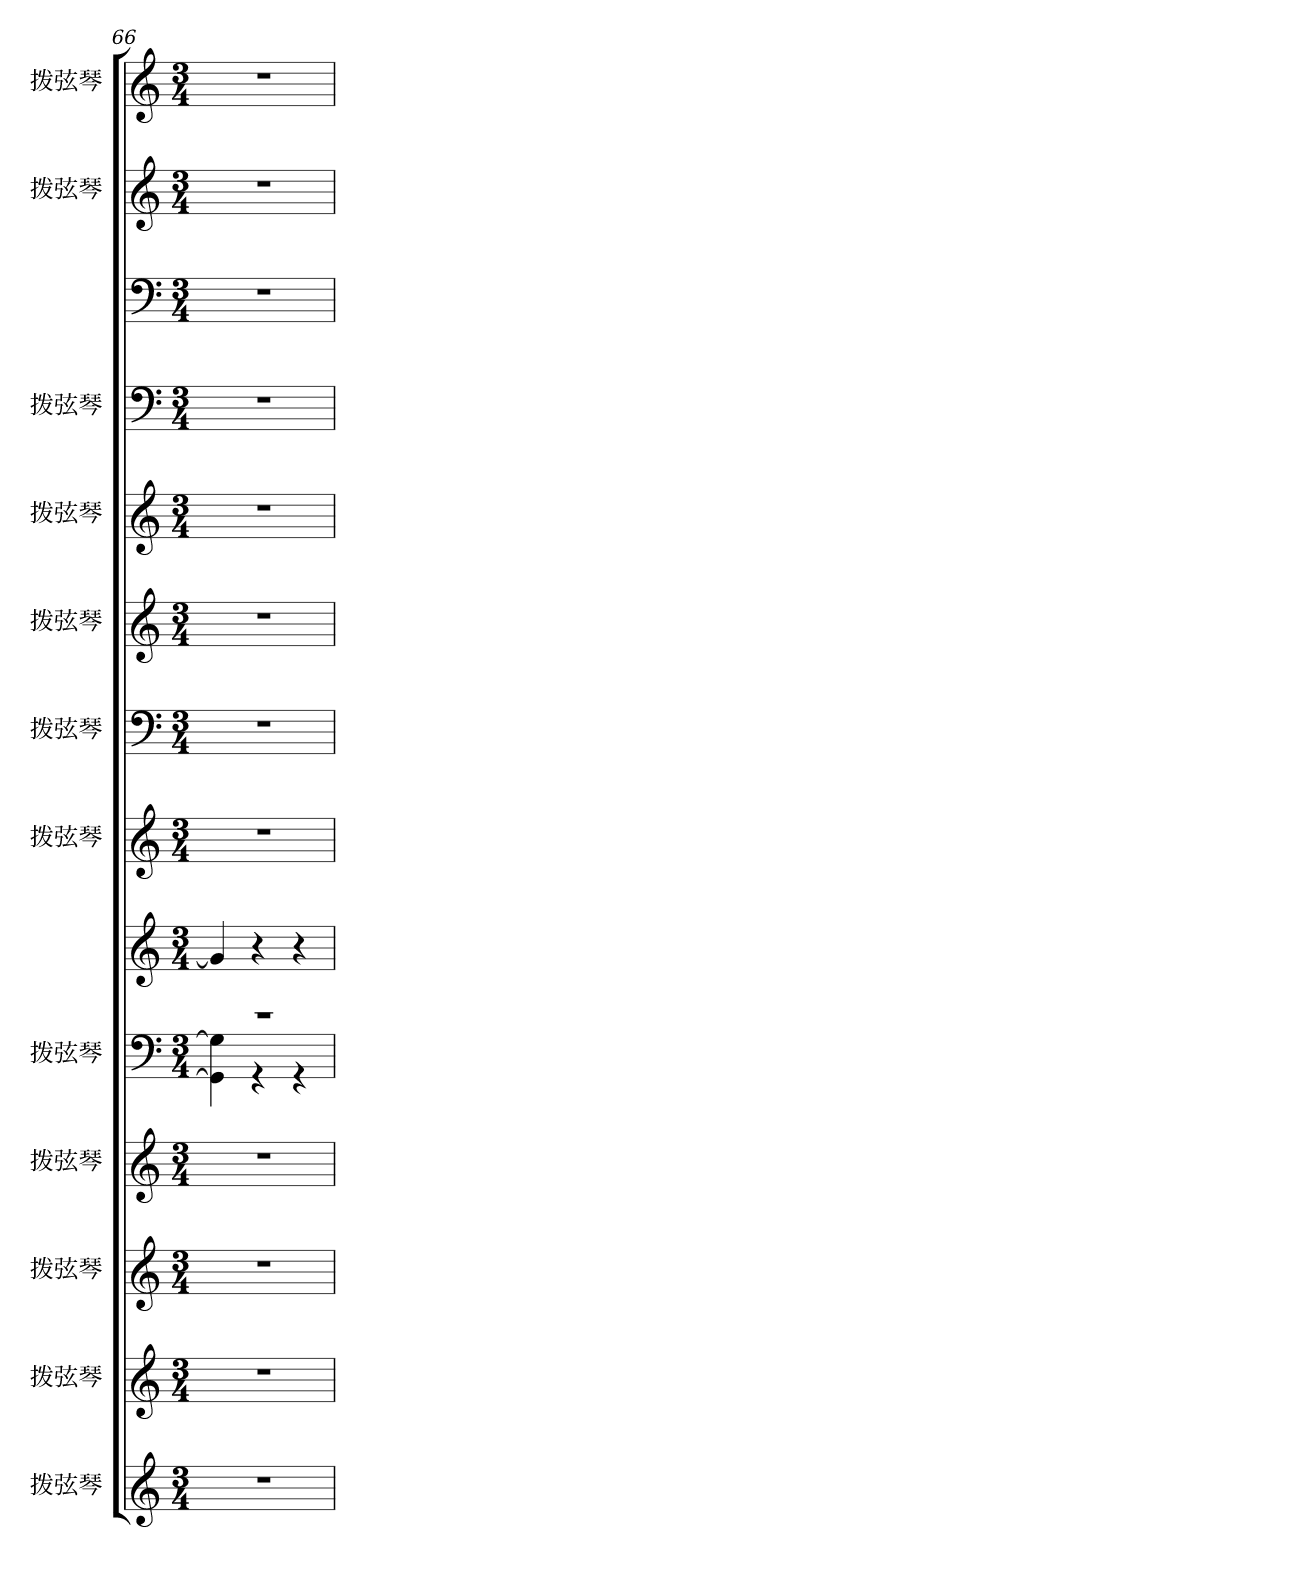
**kern	**kern	**kern	**kern	**kern	**kern	**kern	**kern	**kern	**kern	**kern	**kern	**kern	**kern
*part12	*part11	*part10	*part9	*part8	*part8	*part7	*part6	*part5	*part4	*part3	*part3	*part2	*part1
*staff14	*staff13	*staff12	*staff11	*staff10	*staff9	*staff8	*staff7	*staff6	*staff5	*staff4	*staff3	*staff2	*staff1
*I"拨弦琴	*I"拨弦琴	*I"拨弦琴	*I"拨弦琴	*I"拨弦琴	*	*I"拨弦琴	*I"拨弦琴	*I"拨弦琴	*I"拨弦琴	*I"拨弦琴	*	*I"拨弦琴	*I"拨弦琴
*clefG2	*clefG2	*clefG2	*clefG2	*clefF4	*clefG2	*clefG2	*clefF4	*clefG2	*clefG2	*clefF4	*clefF4	*clefG2	*clefG2
*k[]	*k[]	*k[]	*k[]	*k[]	*k[]	*k[]	*k[]	*k[]	*k[]	*k[]	*k[]	*k[]	*k[]
*M3/4	*M3/4	*M3/4	*M3/4	*M3/4	*M3/4	*M3/4	*M3/4	*M3/4	*M3/4	*M3/4	*M3/4	*M3/4	*M3/4
=66	=66	=66	=66	=66	=66	=66	=66	=66	=66	=66	=66	=66	=66
*	*	*	*	*^	*	*	*	*	*	*	*	*	*
2.r	2.r	2.r	2.r	2.r	4GG\] 4G\]	4g/]	2.r	2.r	2.r	2.r	2.r	2.r	2.r	2.r
.	.	.	.	.	4r	4r	.	.	.	.	.	.	.	.
.	.	.	.	.	4r	4r	.	.	.	.	.	.	.	.
*	*	*	*	*v	*v	*	*	*	*	*	*	*	*	*
=	=	=	=	=	=	=	=	=	=	=	=	=	=
*-	*-	*-	*-	*-	*-	*-	*-	*-	*-	*-	*-	*-	*-
